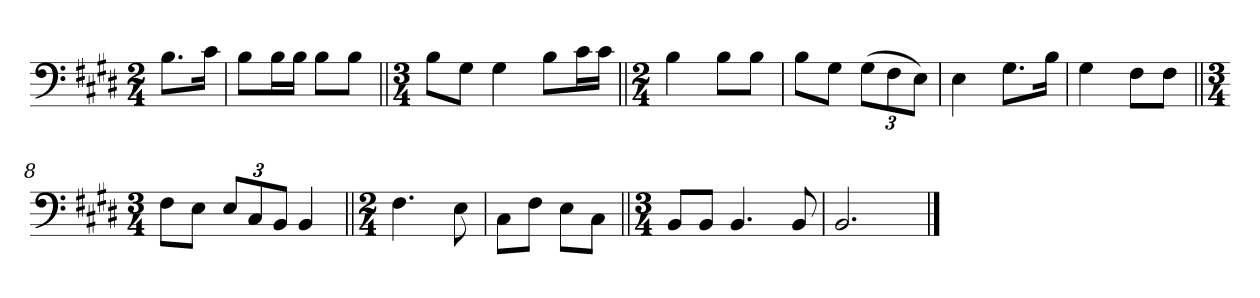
**kern
*part1
*staff1
*clefF4
*k[f#c#g#d#]
*E:
*M2/4
*MM58
=1
8.B\L
16c#\Jk
=2
8B\L
16B\L
16B\JJ
8B\L
8B\J
=3||
*M3/4
8B\L
8G#\J
4G#\
8B\L
16c#\L
16c#\JJ
=4||
*M2/4
4B\
8B\L
8B\J
=5
8B\L
8G#\J
*Xbrackettup
(>12G#\L
12F#\
12E\J)
=6
4E\
8.G#\L
16B\Jk
=7
4G#\
8F#\L
8F#\J
=8||
*M3/4
8F#\L
8E\J
12E/L
12C#/
12BB/J
4BB/
=9||
*M2/4
4.F#\
8E\
!!LO:LB:g=z
=10
8C#\L
8F#\J
8E\L
8C#\J
=11||
*M3/4
8BB/L
8BB/J
4.BB/
8BB/
=12
2.BB/
==
*-
